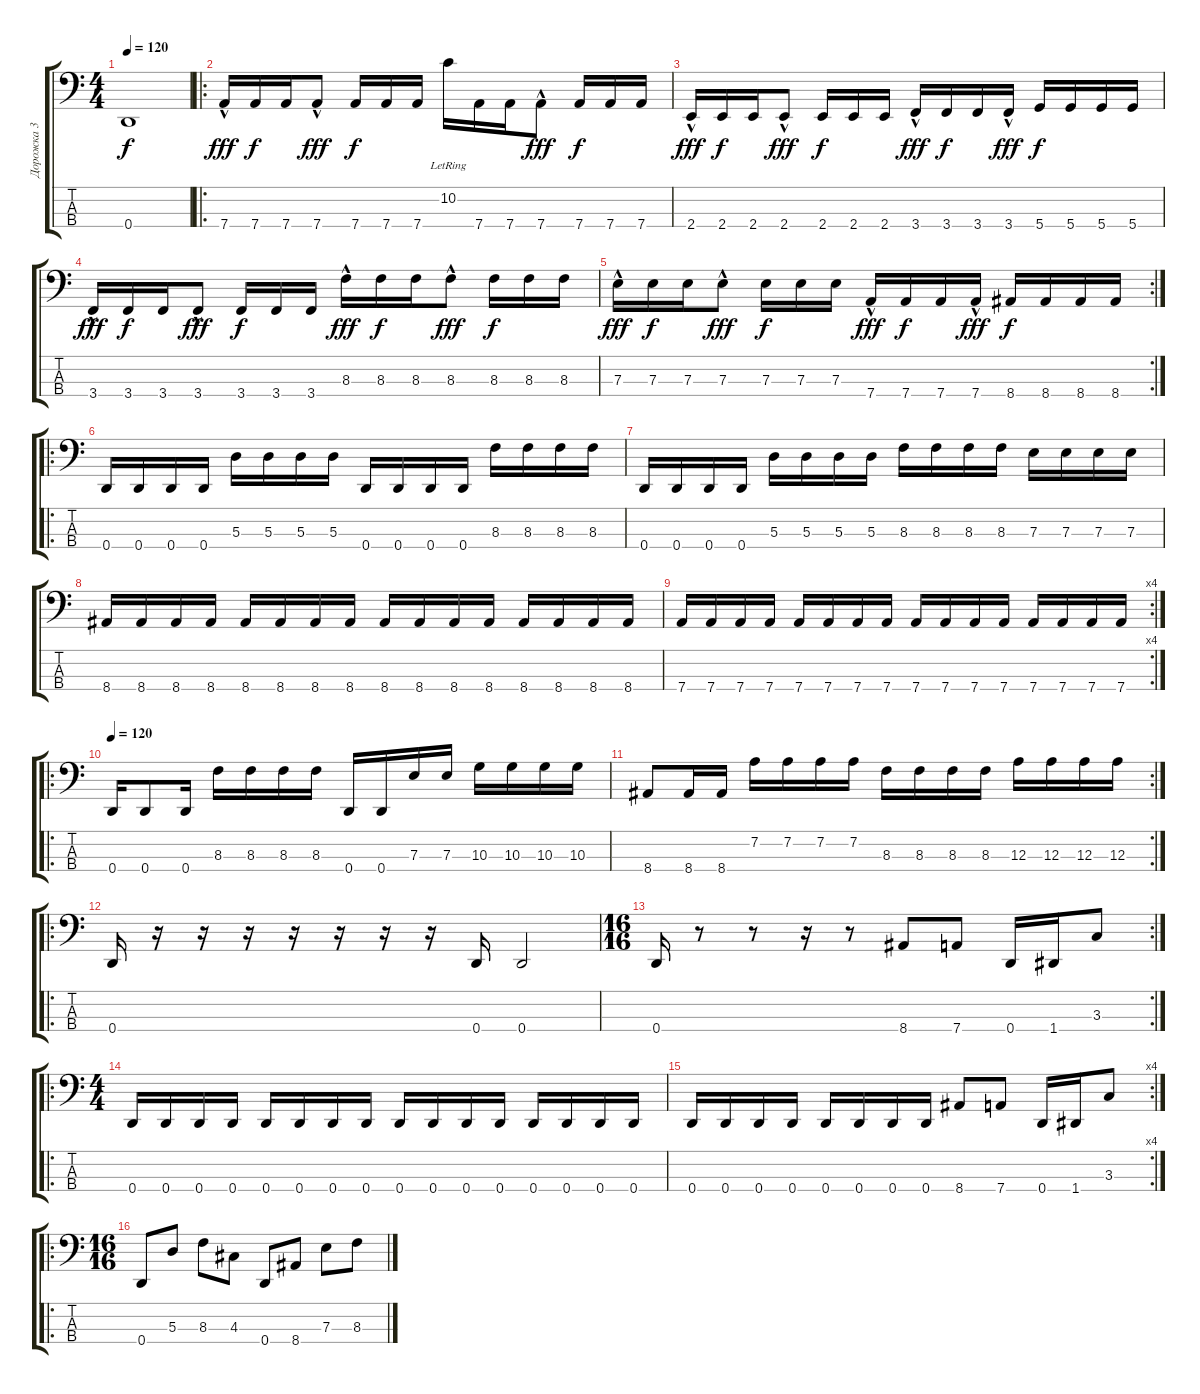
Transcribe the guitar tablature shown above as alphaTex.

\track ("Дорожка 3" "Дорожка 3") {instrument slapbass1}
\staff {score tabs}
\tuning (G2 D2 A1 D1) {hide}
\ts (4 4)
\tempo 120
\clef f4
\ks c
0.4.1{dy f instrument slapbass1} |
\ro
7.4{hac}.16{dy fff} 7.4.16{dy f} 7.4.16 7.4{hac}.8{dy fff} 7.4.16{dy f} 7.4.16 7.4.16 10.2{lr}.16 7.4.16 7.4.16 7.4{hac}.8{dy fff} 7.4.16{dy f} 7.4.16 7.4.16 |
2.4{hac}.16{dy fff} 2.4.16{dy f} 2.4.16 2.4{hac}.8{dy fff} 2.4.16{dy f} 2.4.16 2.4.16 3.4{hac}.16{dy fff} 3.4.16{dy f} 3.4.16 3.4{hac}.16{dy fff} 5.4.16{dy f} 5.4.16 5.4.16 5.4.16 |
3.4{hac}.16{dy fff} 3.4.16{dy f} 3.4.16 3.4{hac}.8{dy fff} 3.4.16{dy f} 3.4.16 3.4.16 8.3{hac}.16{dy fff} 8.3.16{dy f} 8.3.16 8.3{hac}.8{dy fff} 8.3.16{dy f} 8.3.16 8.3.16 |
\rc 2
7.3{hac}.16{dy fff} 7.3.16{dy f} 7.3.16 7.3{hac}.8{dy fff} 7.3.16{dy f} 7.3.16 7.3.16 7.4{hac}.16{dy fff} 7.4.16{dy f} 7.4.16 7.4{hac}.16{dy fff} 8.4.16{dy f} 8.4.16 8.4.16 8.4.16 |
\ro
0.4.16 0.4.16 0.4.16 0.4.16 5.3.16 5.3.16 5.3.16 5.3.16 0.4.16 0.4.16 0.4.16 0.4.16 8.3.16 8.3.16 8.3.16 8.3.16 |
0.4.16 0.4.16 0.4.16 0.4.16 5.3.16 5.3.16 5.3.16 5.3.16 8.3.16 8.3.16 8.3.16 8.3.16 7.3.16 7.3.16 7.3.16 7.3.16 |
8.4.16 8.4.16 8.4.16 8.4.16 8.4.16 8.4.16 8.4.16 8.4.16 8.4.16 8.4.16 8.4.16 8.4.16 8.4.16 8.4.16 8.4.16 8.4.16 |
\rc 4
7.4.16 7.4.16 7.4.16 7.4.16 7.4.16 7.4.16 7.4.16 7.4.16 7.4.16 7.4.16 7.4.16 7.4.16 7.4.16 7.4.16 7.4.16 7.4.16 |
\ro
\tempo 120
0.4.16 0.4.8 0.4.16 8.3.16 8.3.16 8.3.16 8.3.16 0.4.16 0.4.16 7.3.16 7.3.16 10.3.16 10.3.16 10.3.16 10.3.16 |
\rc 2
8.4.8 8.4.16 8.4.16 7.2.16 7.2.16 7.2.16 7.2.16 8.3.16 8.3.16 8.3.16 8.3.16 12.3.16 12.3.16 12.3.16 12.3.16 |
\ro
0.4.16 r.16 r.16 r.16 r.16 r.16 r.16 r.16 0.4.16 0.4.2 |
\rc 2
\ts (16 16)
0.4.16 r.8 r.8 r.16 r.8 8.4.8 7.4.8 0.4.16 1.4.16 3.3.8 |
\ro
\ts (4 4)
0.4.16 0.4.16 0.4.16 0.4.16 0.4.16 0.4.16 0.4.16 0.4.16 0.4.16 0.4.16 0.4.16 0.4.16 0.4.16 0.4.16 0.4.16 0.4.16 |
\rc 4
0.4.16 0.4.16 0.4.16 0.4.16 0.4.16 0.4.16 0.4.16 0.4.16 8.4.8 7.4.8 0.4.16 1.4.16 3.3.8 |
\ro
\ts (16 16)
0.4.8 5.3.8 8.3.8 4.3.8 0.4.8 8.4.8 7.3.8 8.3.8
